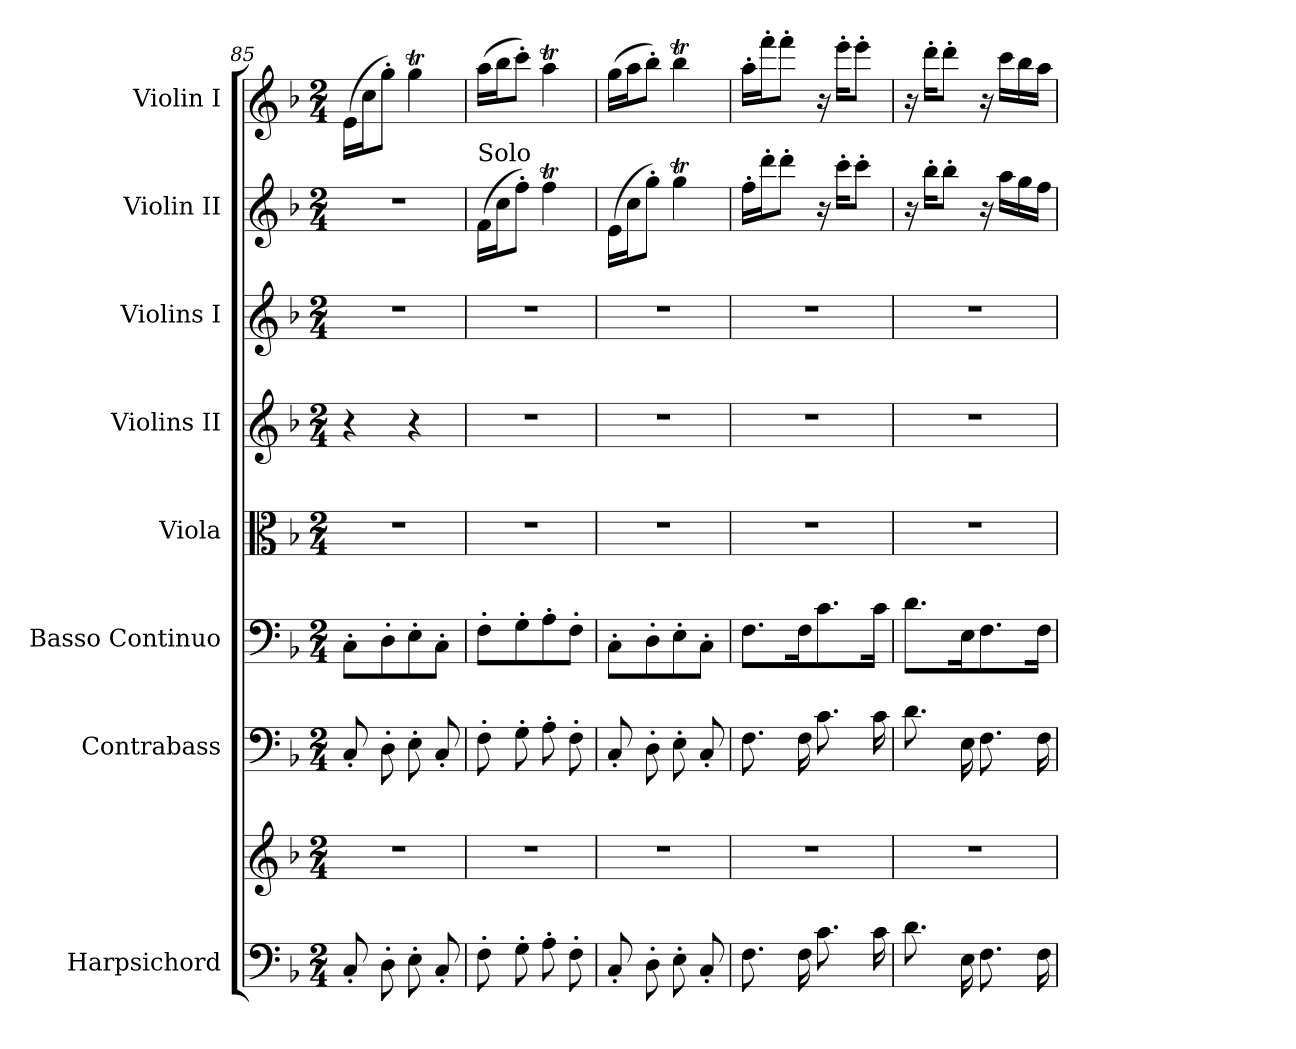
**kern	**kern	**kern	**kern	**kern	**kern	**kern	**kern	**kern
*part8	*part8	*part7	*part6	*part5	*part4	*part3	*part2	*part1
*staff9	*staff8	*staff7	*staff6	*staff5	*staff4	*staff3	*staff2	*staff1
*I"Harpsichord	*	*I"Contrabass	*I"Basso Continuo	*I"Viola	*I"Violins II	*I"Violins I	*I"Violin II	*I"Violin I
*I'Hch.	*	*I'Cb.	*I'B.C.	*I'Vla.	*I'Vlns. II	*I'Vlns. I	*I'Vln. II	*I'Vln. I
*clefF4	*clefG2	*clefF4	*clefF4	*clefC3	*clefG2	*clefG2	*clefG2	*clefG2
*	*	*ITrd7c12	*	*	*	*	*	*
*k[b-]	*k[b-]	*k[b-]	*k[b-]	*k[b-]	*k[b-]	*k[b-]	*k[b-]	*k[b-]
*M2/4	*M2/4	*M2/4	*M2/4	*M2/4	*M2/4	*M2/4	*M2/4	*M2/4
=85	=85	=85	=85	=85	=85	=85	=85	=85
8C'/	2r	8CC'/	8C'\L	2r	4r	2r	2r	(>16e\LL
.	.	.	.	.	.	.	.	16cc\J
8D'\	.	8DD'\	8D'\	.	.	.	.	8gg'\J)
8E'\	.	8EE'\	8E'\	.	4r	.	.	4ggT\
8C'/	.	8CC'/	8C'\J	.	.	.	.	.
=86	=86	=86	=86	=86	=86	=86	=86	=86
!	!	!	!	!	!	!	!LO:TX:a:t=Solo	!
8F'\	2r	8FF'\	8F'\L	2r	2r	2r	(>16f\LL	(>16aa\LL
.	.	.	.	.	.	.	16cc\J	16bb-\J
8G'\	.	8GG'\	8G'\	.	.	.	8ff'\J)	8ccc'\J)
8A'\	.	8AA'\	8A'\	.	.	.	4ffT\	4aat\
8F'\	.	8FF'\	8F'\J	.	.	.	.	.
!!LO:PB:g=z
=87	=87	=87	=87	=87	=87	=87	=87	=87
8C'/	2r	8CC'/	8C'\L	2r	2r	2r	(>16e\LL	(>16gg\LL
.	.	.	.	.	.	.	16cc\J	16aa\J
8D'\	.	8DD'\	8D'\	.	.	.	8gg'\J)	8bb-'\J)
8E'\	.	8EE'\	8E'\	.	.	.	4ggT\	4bb-T\
8C'/	.	8CC'/	8C'\J	.	.	.	.	.
=88	=88	=88	=88	=88	=88	=88	=88	=88
8.F\	2r	8.FF\	8.F\L	2r	2r	2r	16ff'\LL	16aa'\LL
.	.	.	.	.	.	.	16ddd'\J	16fff'\J
.	.	.	.	.	.	.	8ddd'\J	8fff'\J
16F\	.	16FF\	16F\K	.	.	.	.	.
8.c\	.	8.C\	8.c\	.	.	.	16r	16r
.	.	.	.	.	.	.	16ccc'\KL	16eee'\KL
.	.	.	.	.	.	.	8ccc'\J	8eee'\J
16c\	.	16C\	16c\Jk	.	.	.	.	.
=89	=89	=89	=89	=89	=89	=89	=89	=89
8.d\	2r	8.D\	8.d\L	2r	2r	2r	16r	16r
.	.	.	.	.	.	.	16bb-'\KL	16ddd'\KL
.	.	.	.	.	.	.	8bb-'\J	8ddd'\J
16E\	.	16EE\	16E\K	.	.	.	.	.
8.F\	.	8.FF\	8.F\	.	.	.	16r	16r
.	.	.	.	.	.	.	16aa\LL	16ccc\LL
.	.	.	.	.	.	.	16gg\	16bb-\
16F\	.	16FF\	16F\Jk	.	.	.	16ff\JJ	16aa\JJ
=	=	=	=	=	=	=	=	=
*-	*-	*-	*-	*-	*-	*-	*-	*-
